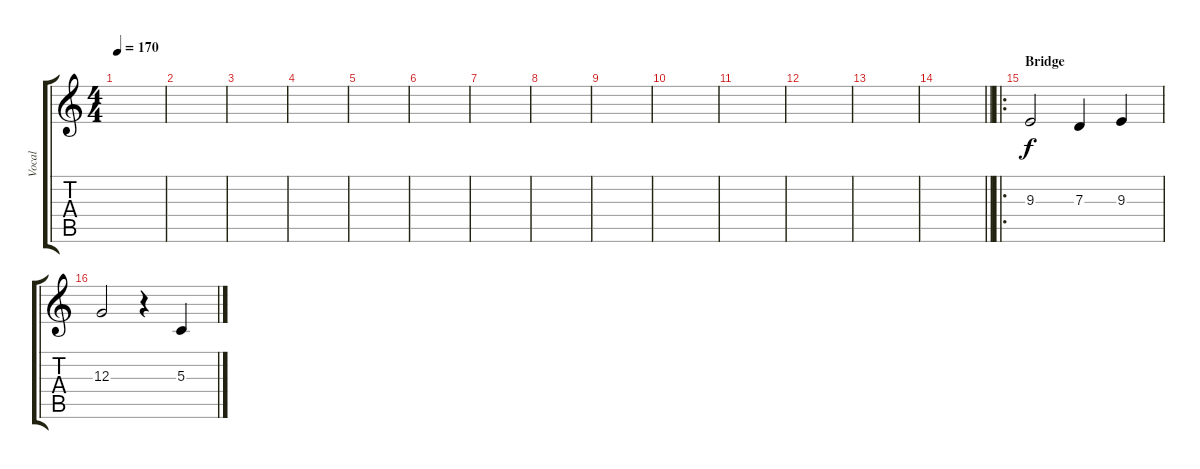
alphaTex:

\track ("Vocal" "Vocal") {instrument lead6voice}
\staff {score tabs}
\tuning (E4 B3 G3 D3 A2 E2) {hide}
\ts (4 4)
\tempo 170
\clef g2
\ks c
|
|
|
|
|
|
|
|
|
|
|
|
|
\barLineRight lightlight
|
\ro
\section ("" "Bridge")
9.3.2 7.3.4 9.3.4 |
12.3.2 r.4 5.3.4
